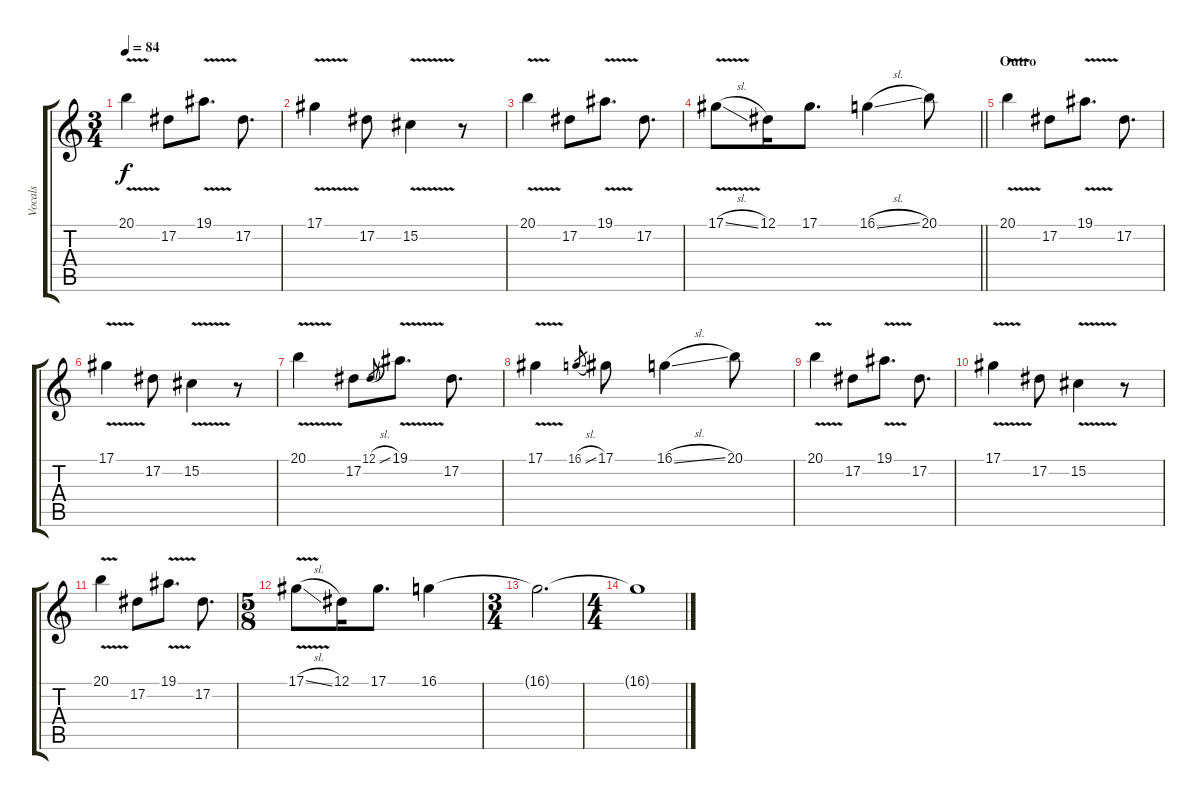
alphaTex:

\track ("Vocals" "Vocals") {instrument flute}
\staff {score tabs}
\tuning (Eb4 Bb3 Gb3 Db3 Ab2 Eb2) {hide}
\ts (3 4)
\tempo 84
\clef g2
\ks c
20.1{v}.4{dy f} 17.2.8 19.1{v}.8{d} 17.2.8{d} |
17.1{v}.4 17.2.8 15.2{v}.4 r.8 |
20.1{v}.4 17.2.8 19.1{v}.8{d} 17.2.8{d} |
\barLineRight lightlight
17.1{v sl}.8 12.1.16 17.1.8{d} 16.1{sl}.4 20.1.8 |
\section ("" "Outro")
20.1{v}.4 17.2.8 19.1{v}.8{d} 17.2.8{d} |
17.1{v}.4 17.2.8 15.2{v}.4 r.8 |
20.1{v}.4 17.2.8 12.1{sl}.8{gr} 19.1{v}.8{d} 17.2.8{d} |
17.1{v}.4 16.1{sl}.8{gr} 17.1.8 16.1{sl}.4 20.1.8 |
20.1{v}.4 17.2.8 19.1{v}.8{d} 17.2.8{d} |
17.1{v}.4 17.2.8 15.2{v}.4 r.8 |
20.1{v}.4 17.2.8 19.1{v}.8{d} 17.2.8{d} |
\ts (5 8)
17.1{v sl}.8 12.1.16 17.1.8{d} 16.1.4{volume 8} |
\ts (3 4)
16.1{t}.2{d} |
\ts (4 4)
16.1{t}.1
